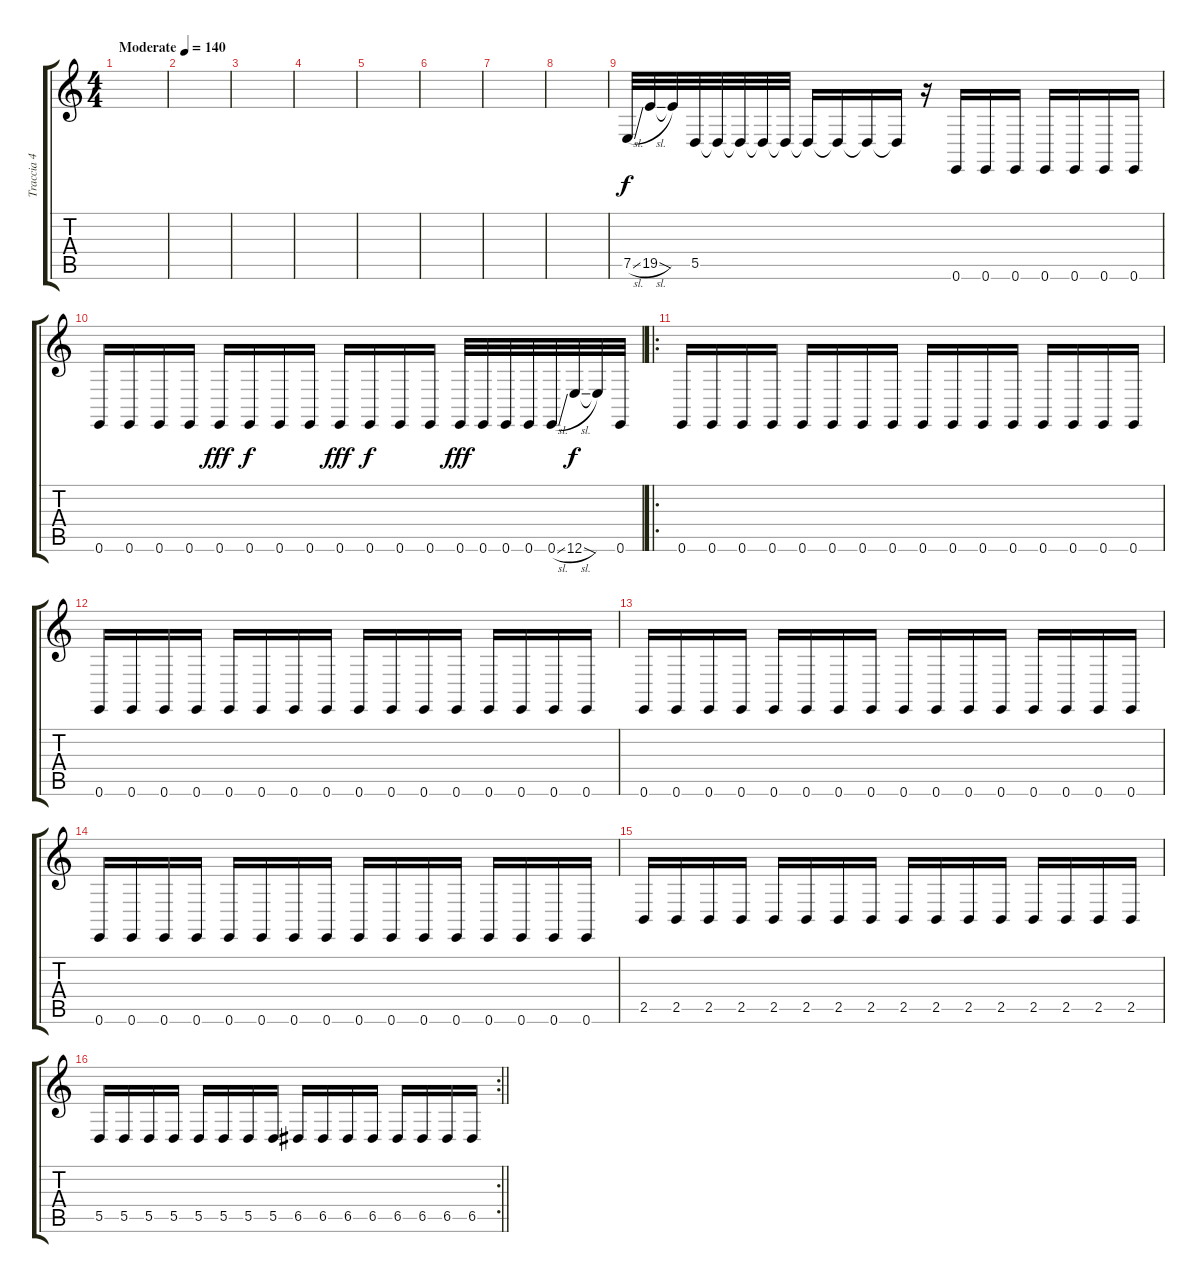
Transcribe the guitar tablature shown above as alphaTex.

\track ("Traccia 4" "Traccia 4") {instrument lead2sawtooth}
\staff {score tabs}
\tuning (E4 B3 G3 D3 A2 E2) {hide}
\ts (4 4)
\tempo (140 "Moderate")
\clef g2
\ks c
|
|
|
|
|
|
|
|
7.5{sl}.32 19.5{sl}.32 19.5{t}.32 5.5.32 5.5{t}.32 5.5{t}.32 5.5{t}.32{volume 0} 5.5{t}.32 5.5{t}.16 5.5{t}.16 5.5{t}.16 5.5{t}.16 r.16 0.6.16{volume 14} 0.6.16 0.6.16 0.6.16 0.6.16 0.6.16 0.6.16 |
0.6.16 0.6.16 0.6.16 0.6.16 0.6.16{dy fff} 0.6.16{dy f} 0.6.16 0.6.16 0.6.16{dy fff} 0.6.16{dy f} 0.6.16 0.6.16 0.6.32{dy fff} 0.6.32 0.6.32 0.6.32 0.6{sl}.32 12.6{sl}.32{dy f} 12.6{t}.32 0.6.32 |
\ro
0.6.16{volume 11} 0.6.16 0.6.16 0.6.16 0.6.16 0.6.16 0.6.16 0.6.16 0.6.16 0.6.16 0.6.16 0.6.16 0.6.16 0.6.16 0.6.16 0.6.16 |
0.6.16 0.6.16 0.6.16 0.6.16 0.6.16 0.6.16 0.6.16 0.6.16 0.6.16 0.6.16 0.6.16 0.6.16 0.6.16 0.6.16 0.6.16 0.6.16 |
0.6.16 0.6.16 0.6.16 0.6.16 0.6.16 0.6.16 0.6.16 0.6.16 0.6.16 0.6.16 0.6.16 0.6.16 0.6.16 0.6.16 0.6.16 0.6.16 |
0.6.16 0.6.16 0.6.16 0.6.16 0.6.16 0.6.16 0.6.16 0.6.16 0.6.16 0.6.16 0.6.16 0.6.16 0.6.16 0.6.16 0.6.16 0.6.16 |
2.5.16 2.5.16 2.5.16 2.5.16 2.5.16 2.5.16 2.5.16 2.5.16 2.5.16 2.5.16 2.5.16 2.5.16 2.5.16 2.5.16 2.5.16 2.5.16 |
\rc 2
\barLineRight lightlight
5.5.16 5.5.16 5.5.16 5.5.16 5.5.16 5.5.16 5.5.16 5.5.16 6.5.16 6.5.16 6.5.16 6.5.16 6.5.16 6.5.16 6.5.16 6.5.16
